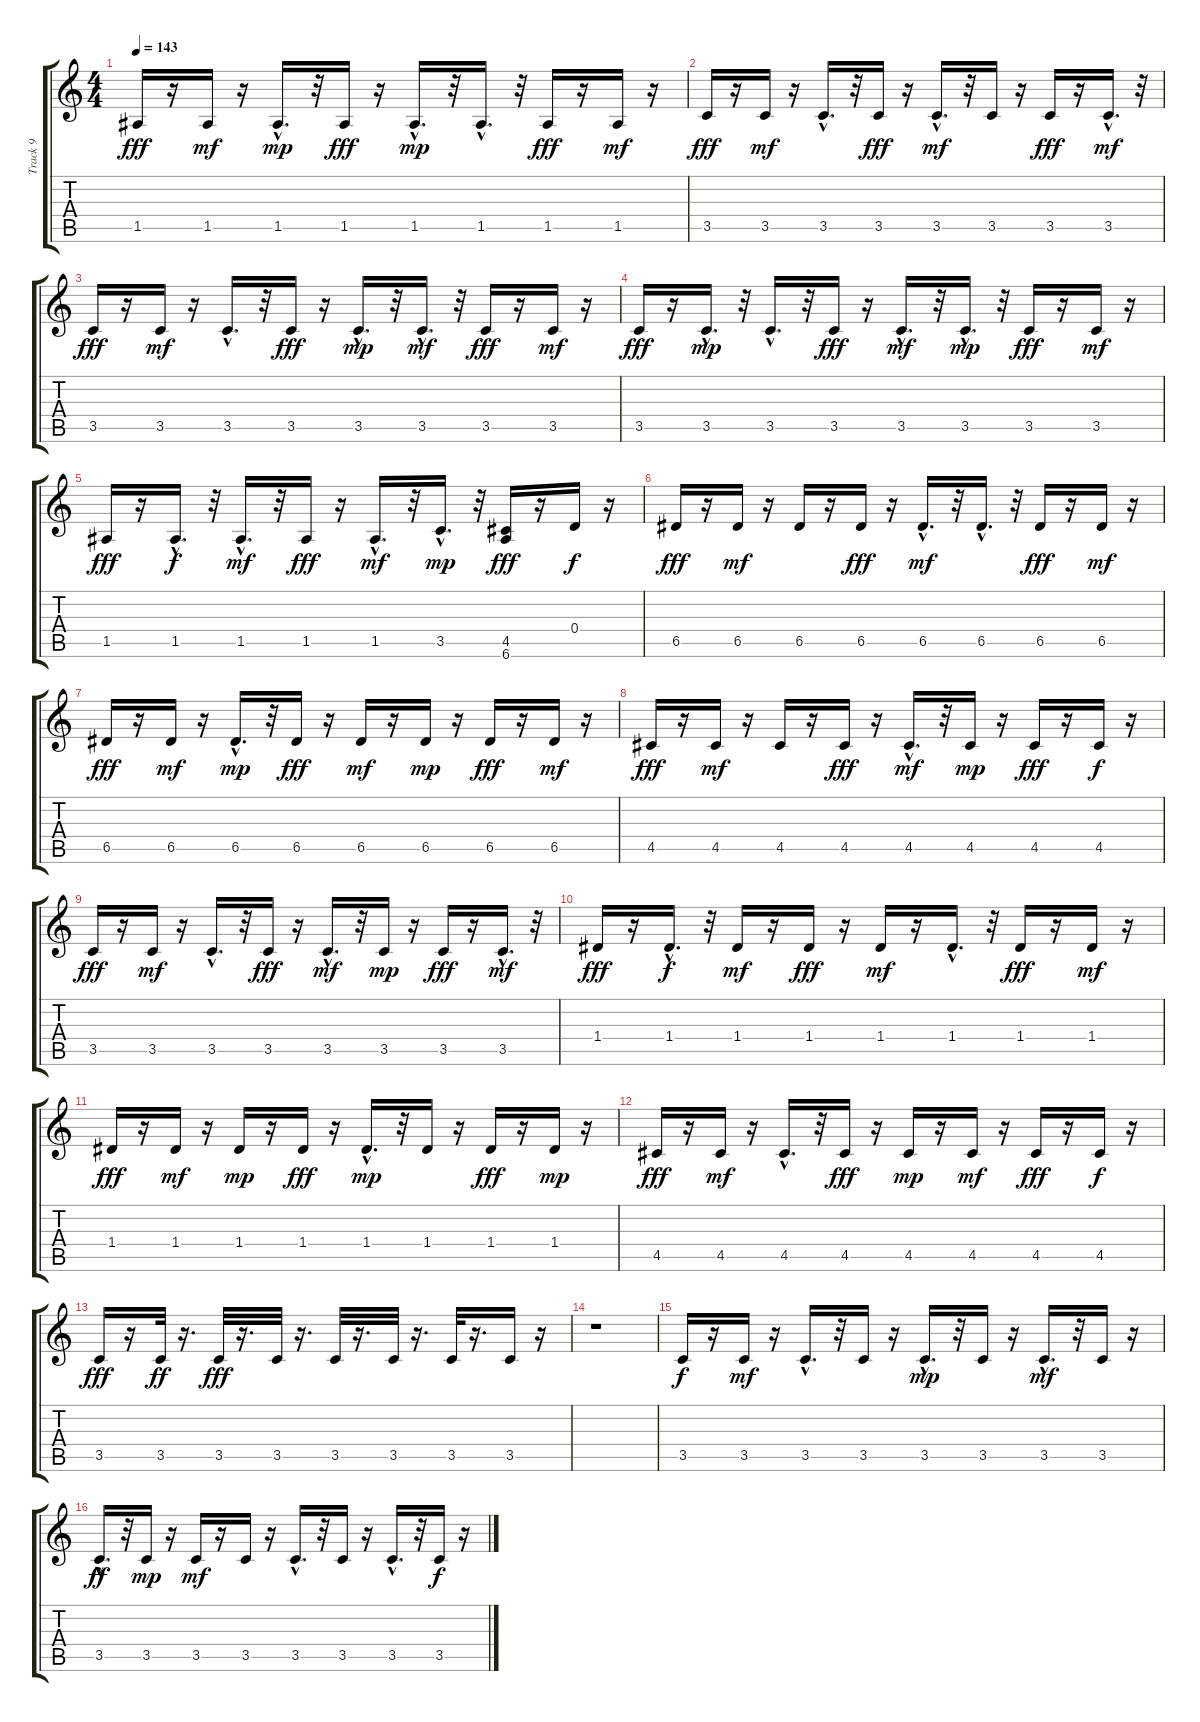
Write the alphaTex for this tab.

\track ("Track 9" "Track 9") {instrument electricguitarmuted}
\staff {score tabs}
\tuning (E4 B3 G3 D3 A2 E2) {hide}
\ts (4 4)
\tempo 143
\clef g2
\ks c
1.5.16{dy fff} r.16 1.5.16{dy mf} r.16 1.5{hac}.16{d dy mp} r.32 1.5.16{dy fff} r.16 1.5{hac}.16{d dy mp} r.32 1.5{hac}.16{d} r.32 1.5.16{dy fff} r.16 1.5.16{dy mf} r.16 |
3.5.16{dy fff} r.16 3.5.16{dy mf} r.16 3.5{hac}.16{d} r.32 3.5.16{dy fff} r.16 3.5{hac}.16{d dy mf} r.32 3.5.16 r.16 3.5.16{dy fff} r.16 3.5{hac}.16{d dy mf} r.32 |
3.5.16{dy fff} r.16 3.5.16{dy mf} r.16 3.5{hac}.16{d} r.32 3.5.16{dy fff} r.16 3.5{hac}.16{d dy mp} r.32 3.5{hac}.16{d dy mf} r.32 3.5.16{dy fff} r.16 3.5.16{dy mf} r.16 |
3.5.16{dy fff} r.16 3.5{hac}.16{d dy mp} r.32 3.5{hac}.16{d} r.32 3.5.16{dy fff} r.16 3.5{hac}.16{d dy mf} r.32 3.5{hac}.16{d dy mp} r.32 3.5.16{dy fff} r.16 3.5.16{dy mf} r.16 |
1.5.16{dy fff} r.16 1.5{hac}.16{d dy f} r.32 1.5{hac}.16{d dy mf} r.32 1.5.16{dy fff} r.16 1.5{hac}.16{d dy mf} r.32 3.5{hac}.16{d dy mp} r.32 (4.5 6.6).16{dy fff} r.16 0.4.16{dy f} r.16 |
6.5.16{dy fff} r.16 6.5.16{dy mf} r.16 6.5.16 r.16 6.5.16{dy fff} r.16 6.5{hac}.16{d dy mf} r.32 6.5{hac}.16{d} r.32 6.5.16{dy fff} r.16 6.5.16{dy mf} r.16 |
6.5.16{dy fff} r.16 6.5.16{dy mf} r.16 6.5{hac}.16{d dy mp} r.32 6.5.16{dy fff} r.16 6.5.16{dy mf} r.16 6.5.16{dy mp} r.16 6.5.16{dy fff} r.16 6.5.16{dy mf} r.16 |
4.5.16{dy fff} r.16 4.5.16{dy mf} r.16 4.5.16 r.16 4.5.16{dy fff} r.16 4.5{hac}.16{d dy mf} r.32 4.5.16{dy mp} r.16 4.5.16{dy fff} r.16 4.5.16{dy f} r.16 |
3.5.16{dy fff} r.16 3.5.16{dy mf} r.16 3.5{hac}.16{d} r.32 3.5.16{dy fff} r.16 3.5{hac}.16{d dy mf} r.32 3.5.16{dy mp} r.16 3.5.16{dy fff} r.16 3.5{hac}.16{d dy mf} r.32 |
1.4.16{dy fff} r.16 1.4{hac}.16{d dy f} r.32 1.4.16{dy mf} r.16 1.4.16{dy fff} r.16 1.4.16{dy mf} r.16 1.4{hac}.16{d} r.32 1.4.16{dy fff} r.16 1.4.16{dy mf} r.16 |
1.4.16{dy fff} r.16 1.4.16{dy mf} r.16 1.4.16{dy mp} r.16 1.4.16{dy fff} r.16 1.4{hac}.16{d dy mp} r.32 1.4.16 r.16 1.4.16{dy fff} r.16 1.4.16{dy mp} r.16 |
4.5.16{dy fff} r.16 4.5.16{dy mf} r.16 4.5{hac}.16{d} r.32 4.5.16{dy fff} r.16 4.5.16{dy mp} r.16 4.5.16{dy mf} r.16 4.5.16{dy fff} r.16 4.5.16{dy f} r.16 |
3.5.16{dy fff} r.16 3.5.32{dy ff} r.16{d} 3.5.32{dy fff} r.16{d} 3.5.32 r.16{d} 3.5.32 r.16{d} 3.5.32 r.16{d} 3.5.32 r.16{d} 3.5.16 r.16 |
r.1 |
3.5.16{dy f balance 8} r.16 3.5.16{dy mf} r.16 3.5{hac}.16{d} r.32 3.5.16 r.16 3.5{hac}.16{d dy mp} r.32 3.5.16 r.16 3.5{hac}.16{d dy mf} r.32 3.5.16 r.16 |
3.5{hac}.16{d dy ff} r.32 3.5.16{dy mp} r.16 3.5.16{dy mf} r.16 3.5.16 r.16 3.5{hac}.16{d} r.32 3.5.16 r.16 3.5{hac}.16{d} r.32 3.5.16{dy f} r.16
